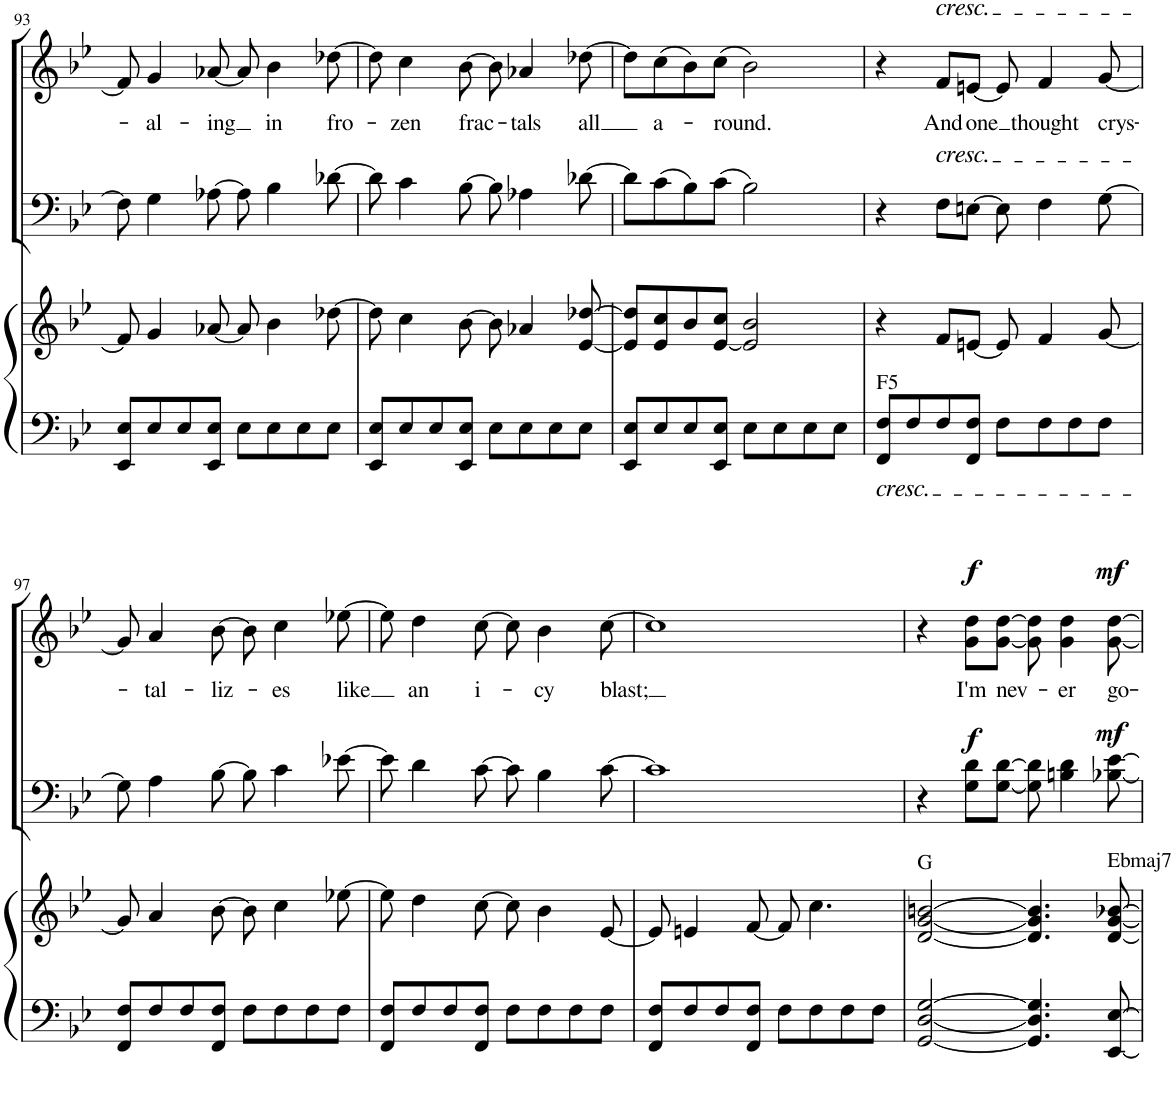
**kern	**kern	**kern	**dynam	**kern	**text	**dynam
*part3	*part3	*part2	*part2	*part1	*part1	*part1
*staff4	*staff3	*staff2	*staff2	*staff1	*staff1	*staff1
*I"Piano	*	*I"T B	*	*I"S A	*	*
*I'Pno	*	*	*	*	*	*
!!LO:PB:g=z
*clefF4	*clefG2	*clefF4	*	*clefG2	*	*
*k[b-e-]	*k[b-e-]	*k[b-e-]	*	*k[b-e-]	*	*
*M2/2	*M2/2	*M2/2	*	*M2/2	*	*
*met(c|)	*met(c|)	*met(c|)	*	*met(c|)	*	*
=93	=93	=93	=93	=93	=93	=93
8EE-/ 8E-/L	8f/]	8F\]	.	8f/]	.	.
!	!	!	!	!	!LO:LY:b	!
8E-/	4g/	4G\	.	4g/	-al-	.
8E-/	.	.	.	.	.	.
!	!	!	!	!	!LO:LY:b	!
8EE-/ 8E-/J	[8a-X/	[8A-X\	.	[8a-X/	-ing	.
8E-\L	8a-/]	8A-\]	.	8a-/]	.	.
!	!	!	!	!	!LO:LY:b	!
8E-\	4b-\	4B-\	.	4b-\	in	.
8E-\	.	.	.	.	.	.
!	!	!	!	!	!LO:LY:b	!
8E-\J	[8dd-X\	[8d-X\	.	[8dd-X\	fro-	.
=94	=94	=94	=94	=94	=94	=94
8EE-/ 8E-/L	8dd-\]	8d-\]	.	8dd-\]	.	.
!	!	!	!	!	!LO:LY:b	!
8E-/	4cc\	4c\	.	4cc\	-zen	.
8E-/	.	.	.	.	.	.
!	!	!	!	!	!LO:LY:b	!
8EE-/ 8E-/J	[8b-\	[8B-\	.	[8b-\	frac-	.
8E-\L	8b-\]	8B-\]	.	8b-\]	.	.
!	!	!	!	!	!LO:LY:b	!
8E-\	4a-X/	4A-X\	.	4a-X/	-tals	.
8E-\	.	.	.	.	.	.
!	!	!	!	!	!LO:LY:b	!
8E-\J	[8e-/ [8dd-X/	[8d-X\	.	[8dd-X\	all	.
=95	=95	=95	=95	=95	=95	=95
8EE-/ 8E-/L	8e-/] 8dd-/]L	8d-\L]	.	8dd-\L]	.	.
!	!	!	!	!	!LO:LY:b	!
8E-/	8e-/ 8cc/	(8c\	.	(8cc\	a-	.
8E-/	8b-/	8B-\)	.	8b-\)	.	.
!	!	!	!	!	!LO:LY:b	!
8EE-/ 8E-/J	[8e-/ 8cc/J	(8c\J	.	(8cc\J	-round.	.
8E-\L	2e-/] 2b-/	2B-\)	.	2b-\)	.	.
8E-\	.	.	.	.	.	.
8E-\	.	.	.	.	.	.
8E-\J	.	.	.	.	.	.
=96	=96	=96	=96	=96	=96	=96
!LO:TX:a:t=F5	!	!	!	!	!	!
!LO:TX:b:i:t=cresc.	!	!	!	!	!	!
8FF/ 8F/L	4r	4r	.	4r	.	.
8F/	.	.	.	.	.	.
!	!	!	!	!LO:TX:a:i:t=cresc.	!	!
!	!	!LO:TX:a:i:t=cresc.	!	!	!	!
!	!	!	!	!	!LO:LY:b	!
8F/	8f/L	8F\L	.	8f/L	And	.
!	!	!	!	!	!LO:LY:b	!
8FF/ 8F/J	[8en/J	[8En\J	.	[8en/J	one	.
8F\L	8e/]	8E\]	.	8e/]	.	.
!	!	!	!	!	!LO:LY:b	!
8F\	4f/	4F\	.	4f/	thought	.
8F\	.	.	.	.	.	.
!	!	!	!	!	!LO:LY:b	!
8F\J	[8g/	[8G\	.	[8g/	crys-	.
!!LO:LB:g=z
=97	=97	=97	=97	=97	=97	=97
8FF/ 8F/L	8g/]	8G\]	.	8g/]	.	.
!	!	!	!	!	!LO:LY:b	!
8F/	4a/	4A\	.	4a/	-tal-	.
8F/	.	.	.	.	.	.
!	!	!	!	!	!LO:LY:b	!
8FF/ 8F/J	[8b-\	[8B-\	.	[8b-\	-liz-	.
8F\L	8b-\]	8B-\]	.	8b-\]	.	.
!	!	!	!	!	!LO:LY:b	!
8F\	4cc\	4c\	.	4cc\	-es	.
8F\	.	.	.	.	.	.
!	!	!	!	!	!LO:LY:b	!
8F\J	[8ee-X\	[8e-X\	.	[8ee-X\	like	.
=98	=98	=98	=98	=98	=98	=98
8FF/ 8F/L	8ee-\]	8e-\]	.	8ee-\]	.	.
!	!	!	!	!	!LO:LY:b	!
8F/	4dd\	4d\	.	4dd\	an	.
8F/	.	.	.	.	.	.
!	!	!	!	!	!LO:LY:b	!
8FF/ 8F/J	[8cc\	[8c\	.	[8cc\	i-	.
8F\L	8cc\]	8c\]	.	8cc\]	.	.
!	!	!	!	!	!LO:LY:b	!
8F\	4b-\	4B-\	.	4b-\	-cy	.
8F\	.	.	.	.	.	.
!	!	!	!	!	!LO:LY:b	!
8F\J	[8e-/	[8c\	.	[8cc\	blast;	.
=99	=99	=99	=99	=99	=99	=99
8FF/ 8F/L	8e-/]	1c]	.	1cc]	.	.
8F/	4en/	.	.	.	.	.
8F/	.	.	.	.	.	.
8FF/ 8F/J	[8f/	.	.	.	.	.
8F\L	8f/]	.	.	.	.	.
8F\	4.cc\	.	.	.	.	.
8F\	.	.	.	.	.	.
8F\J	.	.	.	.	.	.
=100	=100	=100	=100	=100	=100	=100
!	!LO:TX:a:t=G	!	!	!	!	!
[2GG/ [2D/ [2G/	[2d/ [2g/ [2bn/	4r	.	4r	.	.
!	!	!	!LO:DY:a	!	!LO:LY:b	!LO:DY:a
.	.	8G\ 8d\L	f	8g\ 8dd\L	I'm	f
!	!	!	!	!	!LO:LY:b	!
.	.	[8G\ [8d\J	.	[8g\ [8dd\J	nev-	.
4.GG/] 4.D/] 4.G/]	4.d/] 4.g/] 4.b/]	8G\] 8d\]	.	8g\] 8dd\]	.	.
!	!	!	!	!	!LO:LY:b	!
.	.	4Bn\ 4d\	.	4g\ 4dd\	-er	.
!	!LO:TX:a:t=Ebmaj7	!	!	!	!	!
!	!	!	!LO:DY:a	!	!LO:LY:b	!LO:DY:a
[8EE-/ [8E-/	[8d/ [8g/ [8b-X/	[8B-X\ [8e-\	mf	[8g\ [8dd\	go-	mf
=	=	=	=	=	=	=
*-	*-	*-	*-	*-	*-	*-
